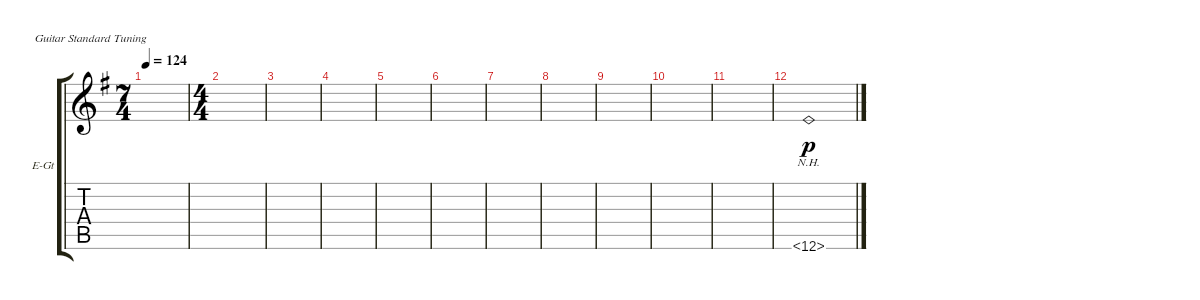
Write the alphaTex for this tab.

\defaultSystemsLayout 4
\bracketExtendMode groupsimilarinstruments
\firstSystemTrackNameOrientation horizontal
\otherSystemsTrackNameOrientation horizontal
\track ("Electric Guitar" "E-Gt") {instrument electricguitarclean}
\staff {score tabs}
\tuning (E4 B3 G3 D3 A2 E2)
\ts (7 4)
\tempo 124
\clef g2
\scale
0.404389
\ks eminor
|
\ts (4 4)
\scale
0.404389 |
\scale
0.333333 |
\scale
0.333333 |
\scale
0.333333 |
\scale
0.333333 |
\scale
0.333333 |
\scale
0.333333 |
|
|
|
12.6{nh}.1{dy p}
